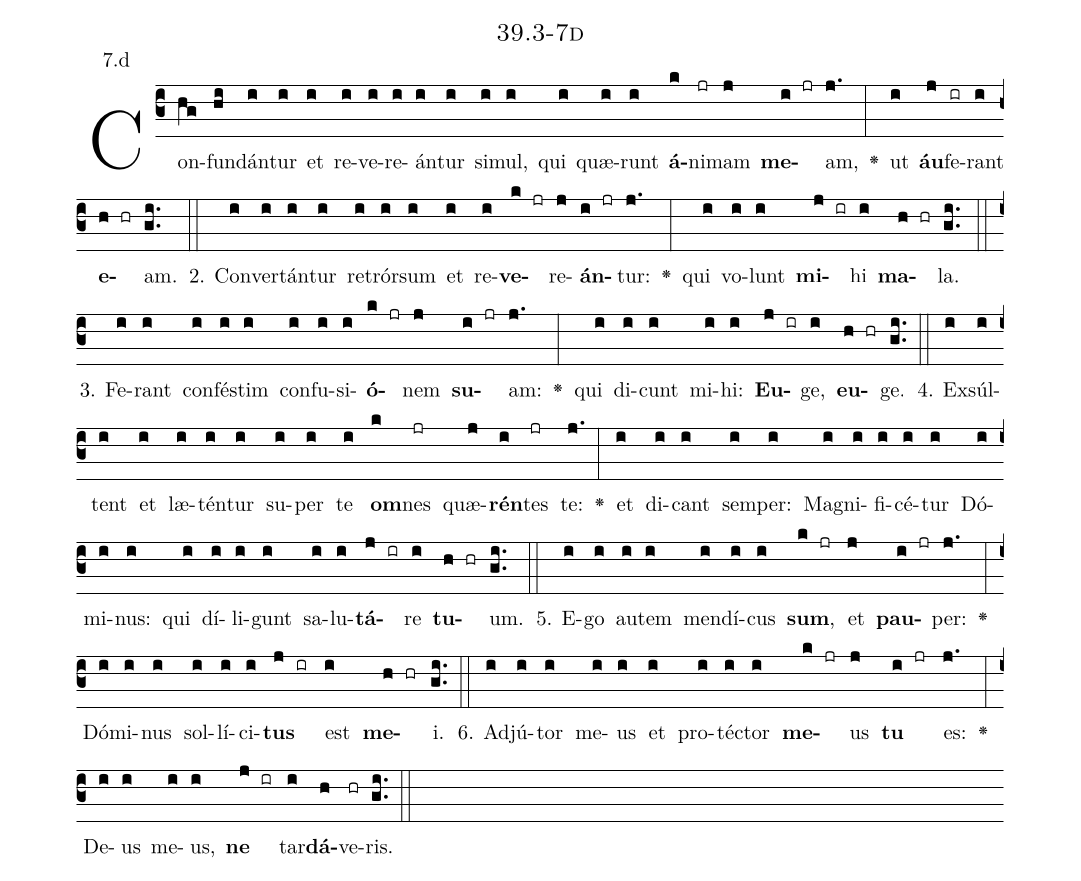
name: 39.3-7d;
annotation: 7.d;
%%
(c3)Con(hg)fun(hi)dán(i)tur(i) et(i) re(i)ve(i)re(i)án(i)tur(i) si(i)mul,(i) qui(i) quæ(i)runt(i) <b>á</b>(k)ni(jr)mam(j) <b>me</b>(i jr)am,(j.) <v>\greheightstar</v>(:) ut(i) <b>áu</b>(j)fe(ir)rant(i) <b>e</b>(h hr)am.(gi..) (::)
2. Con(i)ver(i)tán(i)tur(i) re(i)trór(i)sum(i) et(i) re(i)<b>ve</b>(k jr)re(j)<b>án</b>(i jr)tur:(j.) <v>\greheightstar</v>(:) qui(i) vo(i)lunt(i) <b>mi</b>(j ir)hi(i) <b>ma</b>(h hr)la.(gi..) (::)
3. Fe(i)rant(i) con(i)fés(i)tim(i) con(i)fu(i)si(i)<b>ó</b>(k jr)nem(j) <b>su</b>(i jr)am:(j.) <v>\greheightstar</v>(:) qui(i) di(i)cunt(i) mi(i)hi:(i) <b>Eu</b>(j ir)ge,(i) <b>eu</b>(h hr)ge.(gi..) (::)
4. Ex(i)súl(i)tent(i) et(i) læ(i)tén(i)tur(i) su(i)per(i) te(i) <b>om</b>(k)nes(jr) quæ(j)<b>rén</b>(i)tes(jr) te:(j.) <v>\greheightstar</v>(:) et(i) di(i)cant(i) sem(i)per:(i) Ma(i)gni(i)fi(i)cé(i)tur(i) Dó(i)mi(i)nus:(i) qui(i) dí(i)li(i)gunt(i) sa(i)lu(i)<b>tá</b>(j ir)re(i) <b>tu</b>(h hr)um.(gi..) (::)
5. E(i)go(i) au(i)tem(i) men(i)dí(i)cus(i) <b>sum</b>,(k jr) et(j) <b>pau</b>(i jr)per:(j.) <v>\greheightstar</v>(:) Dó(i)mi(i)nus(i) sol(i)lí(i)ci(i)<b>tus</b>(j ir) est(i) <b>me</b>(h hr)i.(gi..) (::)
6. Ad(i)jú(i)tor(i) me(i)us(i) et(i) pro(i)téc(i)tor(i) <b>me</b>(k jr)us(j) <b>tu</b>(i jr) es:(j.) <v>\greheightstar</v>(:) De(i)us(i) me(i)us,(i) <b>ne</b>(j ir) tar(i)<b>dá</b>(h)ve(hr)ris.(gi..) (::)
